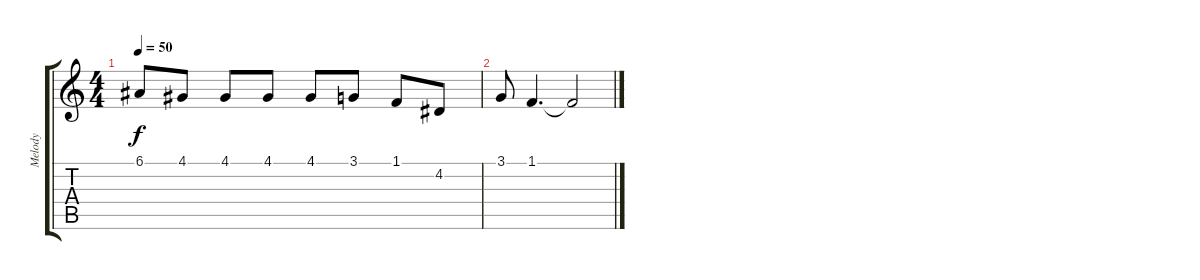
\track ("Melody" "Melody") {instrument electricpiano2}
\staff {score tabs}
\tuning (E4 B3 G3 D3 A2 E2) {hide}
\ts (4 4)
\tempo 50
\clef g2
\ks c
6.1.8{dy f} 4.1.8 4.1.8 4.1.8 4.1.8 3.1.8 1.1.8 4.2.8 |
3.1.8{volume 0} 1.1.4{d} 1.1{t}.2
